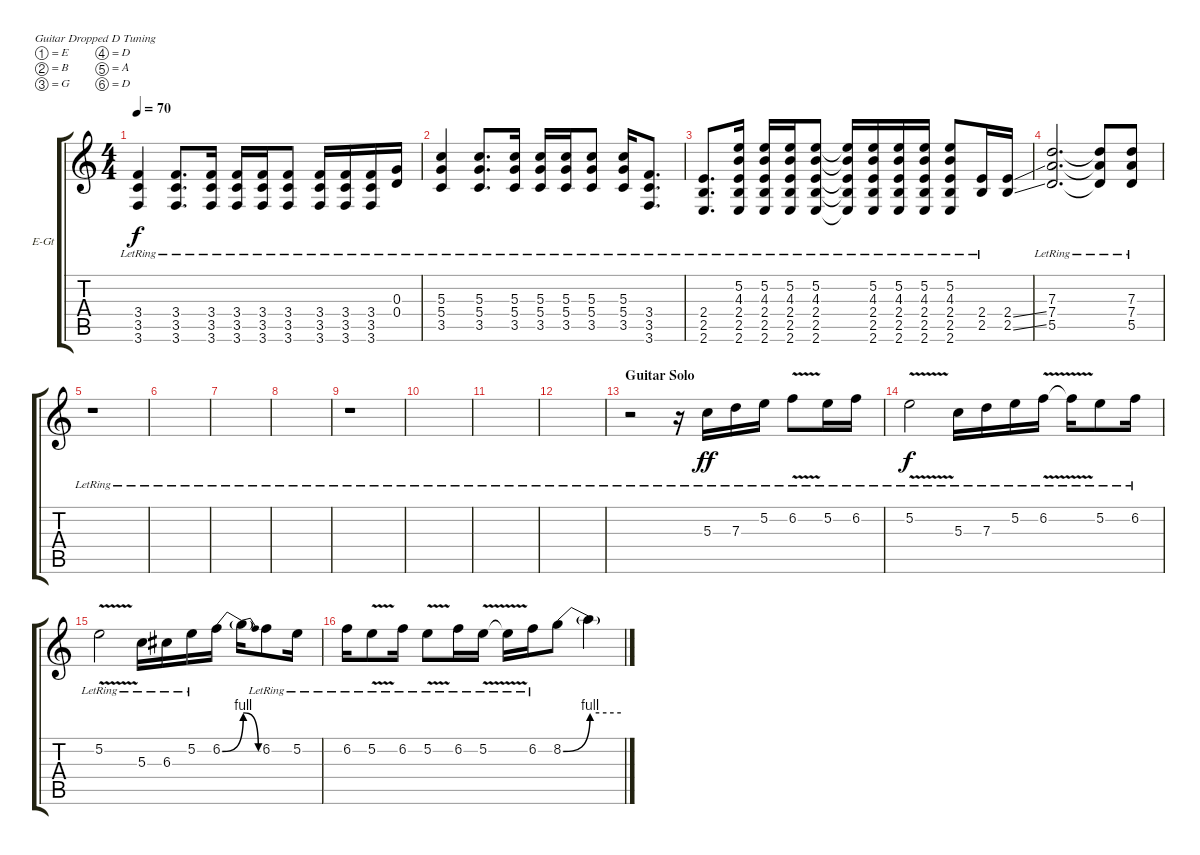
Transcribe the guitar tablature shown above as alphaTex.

\bracketExtendMode groupsimilarinstruments
\firstSystemTrackNameOrientation horizontal
\otherSystemsTrackNameOrientation horizontal
\track ("Guitar 4" "E-Gt") {instrument distortionguitar}
\staff {score tabs}
\tuning (E4 B3 G3 D3 A2 D2)
\ts (4 4)
\tempo 70
\clef g2
\ks c
(3.4{lr} 3.5{lr} 3.6{lr}).4{dy f} (3.4{lr} 3.5{lr} 3.6{lr}).8{d} (3.4{lr} 3.5{lr} 3.6{lr}).16 (3.4{lr} 3.5{lr} 3.6{lr}).16 (3.4{lr} 3.5{lr} 3.6{lr}).16 (3.4{lr} 3.5{lr} 3.6{lr}).8 (3.4{lr} 3.5{lr} 3.6{lr}).16 (3.4{lr} 3.5{lr} 3.6{lr}).16 (3.4{lr} 3.5{lr} 3.6{lr}).16 (0.3{lr} 0.4{lr}).16 |
(5.3{lr} 5.4{lr} 3.5{lr}).4 (5.3{lr} 5.4{lr} 3.5{lr}).8{d} (5.3{lr} 5.4{lr} 3.5{lr}).16 (5.3{lr} 5.4{lr} 3.5{lr}).16 (5.3{lr} 5.4{lr} 3.5{lr}).16 (5.3{lr} 5.4{lr} 3.5{lr}).8 (5.3{lr} 5.4{lr} 3.5{lr}).16 (3.4{lr} 3.5{lr} 3.6{lr}).8{d} |
(2.4{lr} 2.5{lr} 2.6{lr}).8{d} (5.2{lr} 4.3{lr} 2.4{lr} 2.5{lr} 2.6{lr}).16 (5.2{lr} 4.3{lr} 2.4{lr} 2.5{lr} 2.6{lr}).16 (5.2{lr} 4.3{lr} 2.4{lr} 2.5{lr} 2.6{lr}).16 (5.2{lr} 4.3{lr} 2.4{lr} 2.5{lr} 2.6{lr}).8 (5.2{lr t} 4.3{lr t} 2.4{lr t} 2.5{lr t} 2.6{lr t}).16 (5.2{lr} 4.3{lr} 2.4{lr} 2.5{lr} 2.6{lr}).16 (5.2{lr} 4.3{lr} 2.4{lr} 2.5{lr} 2.6{lr}).16 (5.2{lr} 4.3{lr} 2.4{lr} 2.5{lr} 2.6{lr}).16 (5.2{lr} 4.3{lr} 2.4{lr} 2.5{lr} 2.6{lr}).8 (2.4{lr} 2.5{lr}).16 (2.4{ss} 2.5{ss}).16 |
(7.3{lr} 7.4{lr} 5.5{lr}).2{d} (7.3{lr t} 7.4{lr t} 5.5{lr t}).8 (7.3{lr} 7.4 5.5).8 |
r.1 |
|
|
|
r.1 |
|
|
|
\section ("" "Guitar Solo")
r.2 r.16 5.3{lr}.16{dy ff} 7.3{lr}.16 5.2{lr}.16 6.2{v lr}.8 5.2{lr}.16 6.2{lr}.16 |
5.2{v lr}.2{dy f} 5.3{lr}.16 7.3{lr}.16 5.2{lr}.16 6.2{v lr}.16 6.2{v lr t}.16 5.2{lr}.8 6.2{lr}.16 |
5.2{v lr}.2 5.3{lr}.16 6.3{lr}.16 5.2{lr}.16 6.2{be (bend 0 0 60 4)}.16 6.2{be (release 0 4 60 0) t}.16 6.2{lr}.8 5.2{lr}.16 |
6.2{lr}.16 5.2{v lr}.8 6.2{lr}.16 5.2{v lr}.8 6.2{lr}.16 5.2{v lr}.16 5.2{v lr t}.16 6.2{lr}.16 8.2{be (bend 0 0 60 4)}.8 8.2{be (hold 0 4 60 4) t}.4
